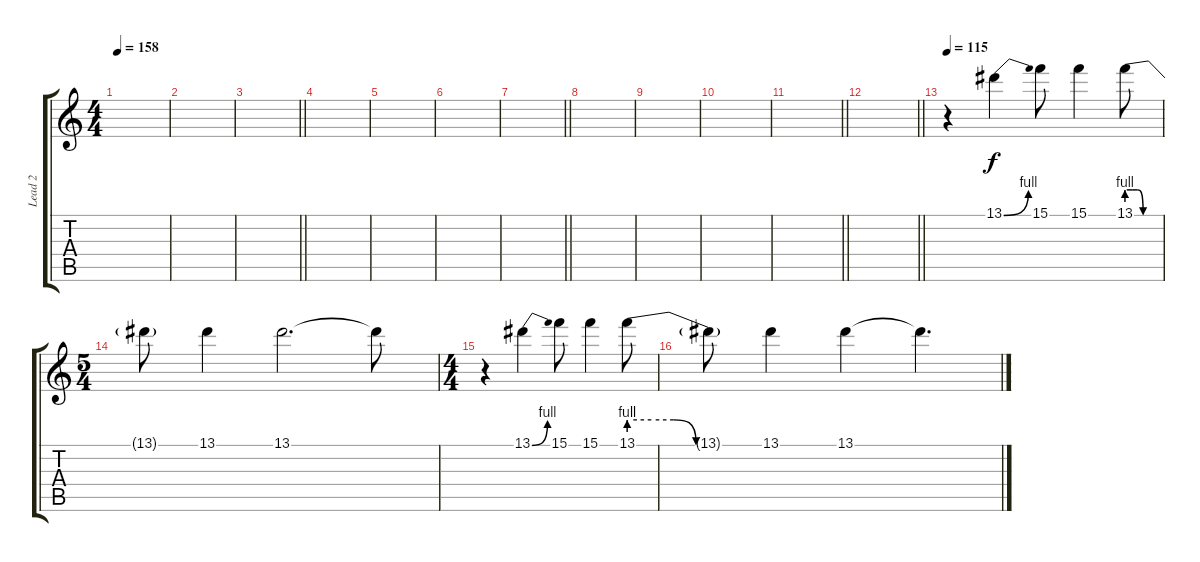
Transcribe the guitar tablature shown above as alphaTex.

\track ("Lead 2" "Lead 2") {instrument overdrivenguitar}
\staff {score tabs}
\tuning (D4 A3 F3 C3 G2 C2) {hide}
\ts (4 4)
\tempo 158
\clef g2
\ks c
|
|
\barLineRight lightlight
|
|
|
|
\barLineRight lightlight
|
|
|
|
\barLineRight lightlight
|
\barLineRight lightlight
|
\tempo 115
r.4 13.1{be (bend 0 0 60 4)}.4 15.1.8 15.1.4 13.1{be (custom 0 4 10 4 20 4 30 0 60 0)}.8 |
\ts (5 4)
13.1{t}.8 13.1.4 13.1.2{d} 13.1{t}.8 |
\ts (4 4)
r.4 13.1{be (bend 0 0 60 4)}.4 15.1.8 15.1.4 13.1{be (custom 0 4 10 4 20 4 30 0 60 0)}.8 |
13.1{t}.8 13.1.4 13.1.4 13.1{t}.4{d}
